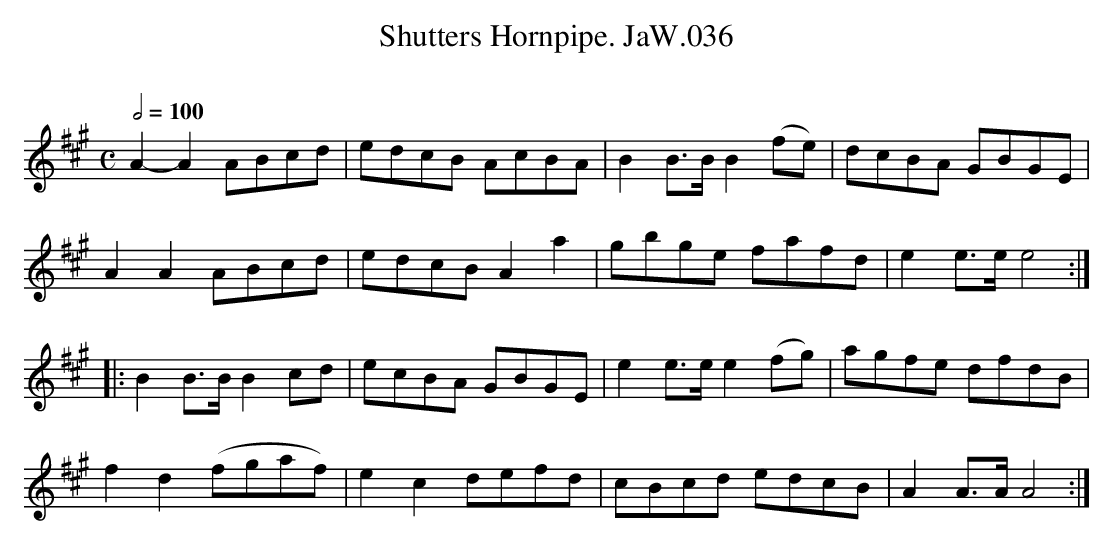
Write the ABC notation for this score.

X:1
T:Shutters Hornpipe. JaW.036
M:C
L:1/8
Q:1/2=100
O:
K:A
A2-A2 ABcd|edcB  AcBA|B2B>B B2 (fe)|dcBA GBGE|
A2 A2 ABcd|edcB A2 a2|gbge fafd|e2e>ee4:|
|:B2B>BB2 c-d|ecBA GBGE|e2e>ee2 (fg)|agfe dfdB|
f2d2 (fgaf)|e2c2 defd|cBcd edcB|A2A>A A4:|
